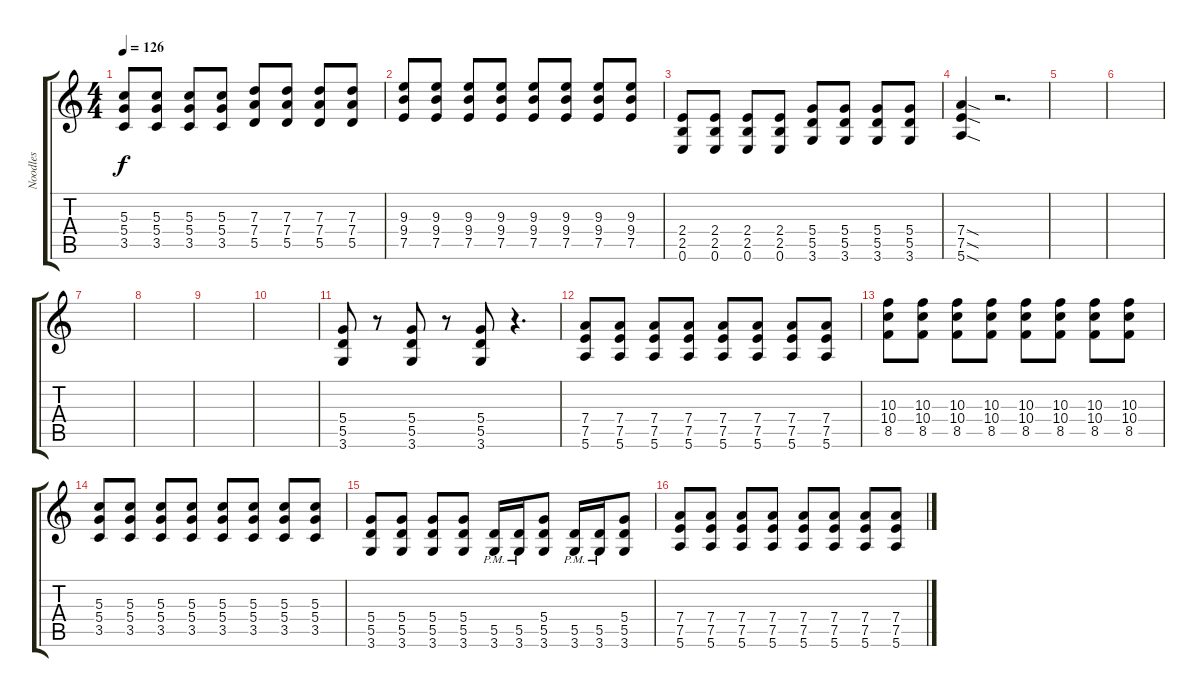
\track ("Noodles" "Noodles") {instrument distortionguitar}
\staff {score tabs}
\tuning (E4 B3 G3 D3 A2 E2) {hide}
\ts (4 4)
\tempo 126
\clef g2
\ks c
(5.3 5.4 3.5).8{dy f} (5.3 5.4 3.5).8 (5.3 5.4 3.5).8 (5.3 5.4 3.5).8 (7.3 7.4 5.5).8 (7.3 7.4 5.5).8 (7.3 7.4 5.5).8 (7.3 7.4 5.5).8 |
(9.3 9.4 7.5).8 (9.3 9.4 7.5).8 (9.3 9.4 7.5).8 (9.3 9.4 7.5).8 (9.3 9.4 7.5).8 (9.3 9.4 7.5).8 (9.3 9.4 7.5).8 (9.3 9.4 7.5).8 |
(2.4 2.5 0.6).8 (2.4 2.5 0.6).8 (2.4 2.5 0.6).8 (2.4 2.5 0.6).8 (5.4 5.5 3.6).8 (5.4 5.5 3.6).8 (5.4 5.5 3.6).8 (5.4 5.5 3.6).8 |
(7.4{sod} 7.5{sod} 5.6{sod}).4 r.2{d} |
|
|
|
|
|
|
(5.4 5.5 3.6).8 r.8 (5.4 5.5 3.6).8 r.8 (5.4 5.5 3.6).8 r.4{d} |
(7.4 7.5 5.6).8 (7.4 7.5 5.6).8 (7.4 7.5 5.6).8 (7.4 7.5 5.6).8 (7.4 7.5 5.6).8 (7.4 7.5 5.6).8 (7.4 7.5 5.6).8 (7.4 7.5 5.6).8 |
(10.3 10.4 8.5).8 (10.3 10.4 8.5).8 (10.3 10.4 8.5).8 (10.3 10.4 8.5).8 (10.3 10.4 8.5).8 (10.3 10.4 8.5).8 (10.3 10.4 8.5).8 (10.3 10.4 8.5).8 |
(5.3 5.4 3.5).8 (5.3 5.4 3.5).8 (5.3 5.4 3.5).8 (5.3 5.4 3.5).8 (5.3 5.4 3.5).8 (5.3 5.4 3.5).8 (5.3 5.4 3.5).8 (5.3 5.4 3.5).8 |
(5.4 5.5 3.6).8 (5.4 5.5 3.6).8 (5.4 5.5 3.6).8 (5.4 5.5 3.6).8 (5.5{pm} 3.6{pm}).16 (5.5{pm} 3.6{pm}).16 (5.4 5.5 3.6).8 (5.5{pm} 3.6{pm}).16 (5.5{pm} 3.6{pm}).16 (5.4 5.5 3.6).8 |
(7.4 7.5 5.6).8 (7.4 7.5 5.6).8 (7.4 7.5 5.6).8 (7.4 7.5 5.6).8 (7.4 7.5 5.6).8 (7.4 7.5 5.6).8 (7.4 7.5 5.6).8 (7.4 7.5 5.6).8
